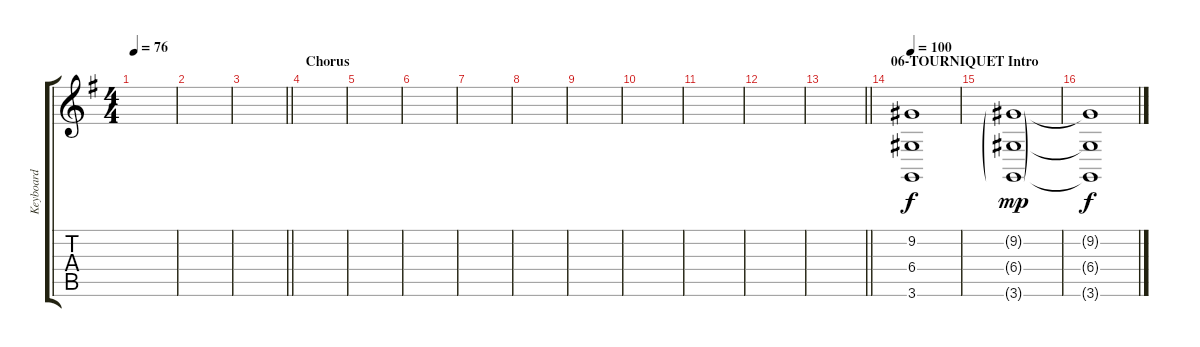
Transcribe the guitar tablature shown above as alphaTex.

\track ("Keyboard" "Keyboard") {instrument fx8scifi}
\staff {score tabs}
\tuning (E4 B3 G3 D3 A2 E2) {hide}
\ts (4 4)
\tempo 76
\clef g2
\ks g
|
|
\barLineRight lightlight
|
\section ("" "Chorus")
|
|
|
|
|
|
|
|
|
\barLineRight lightlight
|
\section ("" "06-TOURNIQUET Intro")
\tempo 100
(9.2 6.4 3.6).1{instrument seashore} |
(9.2{g} 6.4{g} 3.6{g}).1{dy mp instrument seashore} |
(9.2{t} 6.4{t} 3.6{t}).1{dy f instrument seashore}
